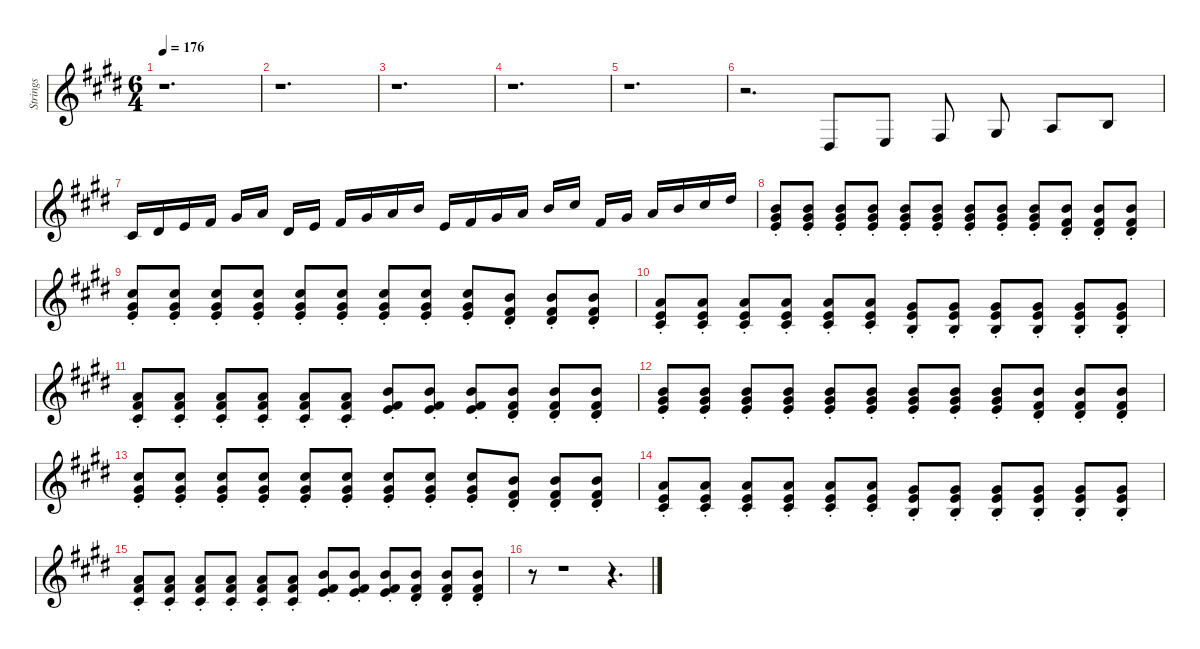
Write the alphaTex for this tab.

\defaultSystemsLayout 4
\hideDynamics
\bracketExtendMode nobrackets
\firstSystemTrackNameMode fullname
\otherSystemsTrackNameMode fullname
\otherSystemsTrackNameOrientation horizontal
\track ("Strings" "vln.") {mute instrument stringensemble1}
\staff {score}
\tuning (E4 B3 G3 D3 A2 C2)
\ts (6 4)
\tempo 176
\clef g2
\ks e
r.1{d dy f beam Down} |
r.1{d beam Down} |
r.1{d beam Down} |
r.1{d beam Down} |
r.1{d beam Down} |
r.2{d beam Down} 1.4{acc #}.8{dy mp beam Up} 2.4{acc forcenatural}.8{beam Up} 4.4{acc #}.8{beam Up beam split} 1.3{acc #}.8{beam Up} 2.3{acc forcenatural}.8{beam Up} 0.2{acc forcenatural}.8{beam Up} |
2.2{acc #}.16{beam Up} 4.2{acc #}.16{beam Up} 0.1{acc forcenatural}.16{beam Up} 2.1{acc #}.16{beam Up} 4.1{acc #}.16{beam Up} 5.1{acc forcenatural}.16{beam Up beam split} 4.2{acc #}.16{beam Up} 5.2{acc forcenatural}.16{beam Up} 2.1{acc #}.16{beam Up} 4.1{acc #}.16{beam Up} 5.1{acc forcenatural}.16{beam Up} 7.1{acc forcenatural}.16{beam Up} 0.1{acc forcenatural}.16{beam Up} 7.2{acc #}.16{beam Up} 4.1{acc #}.16{beam Up} 5.1{acc forcenatural}.16{beam Up} 7.1{acc forcenatural}.16{beam Up} 9.1{acc #}.16{beam Up beam split} 7.2{acc #}.16{beam Up} 9.2{acc #}.16{beam Up} 10.2{acc forcenatural}.16{beam Up} 7.1{acc forcenatural}.16{beam Up} 9.1{acc #}.16{beam Up} 11.1{acc #}.16{beam Up} |
(7.1{st acc forcenatural} 9.2{st acc #} 9.3{st acc forcenatural}).8{beam Up} (7.1{st acc forcenatural} 9.2{st acc #} 9.3{st acc forcenatural}).8{beam Up} (7.1{st acc forcenatural} 9.2{st acc #} 9.3{st acc forcenatural}).8{beam Up} (7.1{st acc forcenatural} 9.2{st acc #} 9.3{st acc forcenatural}).8{beam Up} (7.1{st acc forcenatural} 9.2{st acc #} 9.3{st acc forcenatural}).8{beam Up} (7.1{st acc forcenatural} 9.2{st acc #} 9.3{st acc forcenatural}).8{beam Up} (7.1{st acc forcenatural} 9.2{st acc #} 9.3{st acc forcenatural}).8{beam Up} (7.1{st acc forcenatural} 9.2{st acc #} 9.3{st acc forcenatural}).8{beam Up} (7.1{st acc forcenatural} 9.2{st acc #} 9.3{st acc forcenatural}).8{beam Up} (7.1{st acc forcenatural} 7.2{st acc #} 8.3{st acc #}).8{beam Up} (7.1{st acc forcenatural} 7.2{st acc #} 8.3{st acc #}).8{beam Up} (7.1{st acc forcenatural} 7.2{st acc #} 8.3{st acc #}).8{beam Up} |
(9.1{st acc #} 9.2{st acc #} 9.3{st acc forcenatural}).8{beam Up} (9.1{st acc #} 9.2{st acc #} 9.3{st acc forcenatural}).8{beam Up} (9.1{st acc #} 9.2{st acc #} 9.3{st acc forcenatural}).8{beam Up} (9.1{st acc #} 9.2{st acc #} 9.3{st acc forcenatural}).8{beam Up} (9.1{st acc #} 9.2{st acc #} 9.3{st acc forcenatural}).8{beam Up} (9.1{st acc #} 9.2{st acc #} 9.3{st acc forcenatural}).8{beam Up} (9.1{st acc #} 9.2{st acc #} 9.3{st acc forcenatural}).8{beam Up} (9.1{st acc #} 9.2{st acc #} 9.3{st acc forcenatural}).8{beam Up} (9.1{st acc #} 9.2{st acc #} 9.3{st acc forcenatural}).8{beam Up} (7.1{st acc forcenatural} 7.2{st acc #} 8.3{st acc #}).8{beam Up} (7.1{st acc forcenatural} 7.2{st acc #} 8.3{st acc #}).8{beam Up} (7.1{st acc forcenatural} 7.2{st acc #} 8.3{st acc #}).8{beam Up} |
(5.1{st acc forcenatural} 5.2{st acc forcenatural} 6.3{st acc #}).8{beam Up} (5.1{st acc forcenatural} 5.2{st acc forcenatural} 6.3{st acc #}).8{beam Up} (5.1{st acc forcenatural} 5.2{st acc forcenatural} 6.3{st acc #}).8{beam Up} (5.1{st acc forcenatural} 5.2{st acc forcenatural} 6.3{st acc #}).8{beam Up} (5.1{st acc forcenatural} 5.2{st acc forcenatural} 6.3{st acc #}).8{beam Up} (5.1{st acc forcenatural} 5.2{st acc forcenatural} 6.3{st acc #}).8{beam Up} (4.1{st acc #} 5.2{st acc forcenatural} 4.3{st acc forcenatural}).8{beam Up} (4.1{st acc #} 5.2{st acc forcenatural} 4.3{st acc forcenatural}).8{beam Up} (4.1{st acc #} 5.2{st acc forcenatural} 4.3{st acc forcenatural}).8{beam Up} (4.1{st acc #} 5.2{st acc forcenatural} 4.3{st acc forcenatural}).8{beam Up} (4.1{st acc #} 5.2{st acc forcenatural} 4.3{st acc forcenatural}).8{beam Up} (4.1{st acc #} 5.2{st acc forcenatural} 4.3{st acc forcenatural}).8{beam Up} |
(5.1{st acc forcenatural} 7.2{st acc #} 6.3{st acc #}).8{beam Up} (5.1{st acc forcenatural} 7.2{st acc #} 6.3{st acc #}).8{beam Up} (5.1{st acc forcenatural} 7.2{st acc #} 6.3{st acc #}).8{beam Up} (5.1{st acc forcenatural} 7.2{st acc #} 6.3{st acc #}).8{beam Up} (5.1{st acc forcenatural} 7.2{st acc #} 6.3{st acc #}).8{beam Up} (5.1{st acc forcenatural} 7.2{st acc #} 6.3{st acc #}).8{beam Up} (7.1{st acc forcenatural} 7.2{st acc #} 9.3{st acc forcenatural}).8{beam Up} (7.1{st acc forcenatural} 7.2{st acc #} 9.3{st acc forcenatural}).8{beam Up} (7.1{st acc forcenatural} 7.2{st acc #} 9.3{st acc forcenatural}).8{beam Up} (7.1{st acc forcenatural} 7.2{st acc #} 8.3{st acc #}).8{beam Up} (7.1{st acc forcenatural} 7.2{st acc #} 8.3{st acc #}).8{beam Up} (7.1{st acc forcenatural} 7.2{st acc #} 8.3{st acc #}).8{beam Up} |
(7.1{st acc forcenatural} 9.2{st acc #} 9.3{st acc forcenatural}).8{beam Up} (7.1{st acc forcenatural} 9.2{st acc #} 9.3{st acc forcenatural}).8{beam Up} (7.1{st acc forcenatural} 9.2{st acc #} 9.3{st acc forcenatural}).8{beam Up} (7.1{st acc forcenatural} 9.2{st acc #} 9.3{st acc forcenatural}).8{beam Up} (7.1{st acc forcenatural} 9.2{st acc #} 9.3{st acc forcenatural}).8{beam Up} (7.1{st acc forcenatural} 9.2{st acc #} 9.3{st acc forcenatural}).8{beam Up} (7.1{st acc forcenatural} 9.2{st acc #} 9.3{st acc forcenatural}).8{beam Up} (7.1{st acc forcenatural} 9.2{st acc #} 9.3{st acc forcenatural}).8{beam Up} (7.1{st acc forcenatural} 9.2{st acc #} 9.3{st acc forcenatural}).8{beam Up} (7.1{st acc forcenatural} 7.2{st acc #} 8.3{st acc #}).8{beam Up} (7.1{st acc forcenatural} 7.2{st acc #} 8.3{st acc #}).8{beam Up} (7.1{st acc forcenatural} 7.2{st acc #} 8.3{st acc #}).8{beam Up} |
(9.1{st acc #} 9.2{st acc #} 9.3{st acc forcenatural}).8{beam Up} (9.1{st acc #} 9.2{st acc #} 9.3{st acc forcenatural}).8{beam Up} (9.1{st acc #} 9.2{st acc #} 9.3{st acc forcenatural}).8{beam Up} (9.1{st acc #} 9.2{st acc #} 9.3{st acc forcenatural}).8{beam Up} (9.1{st acc #} 9.2{st acc #} 9.3{st acc forcenatural}).8{beam Up} (9.1{st acc #} 9.2{st acc #} 9.3{st acc forcenatural}).8{beam Up} (9.1{st acc #} 9.2{st acc #} 9.3{st acc forcenatural}).8{beam Up} (9.1{st acc #} 9.2{st acc #} 9.3{st acc forcenatural}).8{beam Up} (9.1{st acc #} 9.2{st acc #} 9.3{st acc forcenatural}).8{beam Up} (7.1{st acc forcenatural} 7.2{st acc #} 8.3{st acc #}).8{beam Up} (7.1{st acc forcenatural} 7.2{st acc #} 8.3{st acc #}).8{beam Up} (7.1{st acc forcenatural} 7.2{st acc #} 8.3{st acc #}).8{beam Up} |
(5.1{st acc forcenatural} 5.2{st acc forcenatural} 6.3{st acc #}).8{beam Up} (5.1{st acc forcenatural} 5.2{st acc forcenatural} 6.3{st acc #}).8{beam Up} (5.1{st acc forcenatural} 5.2{st acc forcenatural} 6.3{st acc #}).8{beam Up} (5.1{st acc forcenatural} 5.2{st acc forcenatural} 6.3{st acc #}).8{beam Up} (5.1{st acc forcenatural} 5.2{st acc forcenatural} 6.3{st acc #}).8{beam Up} (5.1{st acc forcenatural} 5.2{st acc forcenatural} 6.3{st acc #}).8{beam Up} (4.1{st acc #} 5.2{st acc forcenatural} 4.3{st acc forcenatural}).8{beam Up} (4.1{st acc #} 5.2{st acc forcenatural} 4.3{st acc forcenatural}).8{beam Up} (4.1{st acc #} 5.2{st acc forcenatural} 4.3{st acc forcenatural}).8{beam Up} (4.1{st acc #} 5.2{st acc forcenatural} 4.3{st acc forcenatural}).8{beam Up} (4.1{st acc #} 5.2{st acc forcenatural} 4.3{st acc forcenatural}).8{beam Up} (4.1{st acc #} 5.2{st acc forcenatural} 4.3{st acc forcenatural}).8{beam Up} |
(5.1{st acc forcenatural} 7.2{st acc #} 6.3{st acc #}).8{beam Up} (5.1{st acc forcenatural} 7.2{st acc #} 6.3{st acc #}).8{beam Up} (5.1{st acc forcenatural} 7.2{st acc #} 6.3{st acc #}).8{beam Up} (5.1{st acc forcenatural} 7.2{st acc #} 6.3{st acc #}).8{beam Up} (5.1{st acc forcenatural} 7.2{st acc #} 6.3{st acc #}).8{beam Up} (5.1{st acc forcenatural} 7.2{st acc #} 6.3{st acc #}).8{beam Up} (7.1{st acc forcenatural} 7.2{st acc #} 9.3{st acc forcenatural}).8{beam Up} (7.1{st acc forcenatural} 7.2{st acc #} 9.3{st acc forcenatural}).8{beam Up} (7.1{st acc forcenatural} 7.2{st acc #} 9.3{st acc forcenatural}).8{beam Up} (7.1{st acc forcenatural} 7.2{st acc #} 8.3{st acc #}).8{beam Up} (7.1{st acc forcenatural} 7.2{st acc #} 8.3{st acc #}).8{beam Up} (7.1{st acc forcenatural} 7.2{st acc #} 8.3{st acc #}).8{beam Up} |
r.8{beam Down} r.1{beam Down} r.4{d beam Down}
